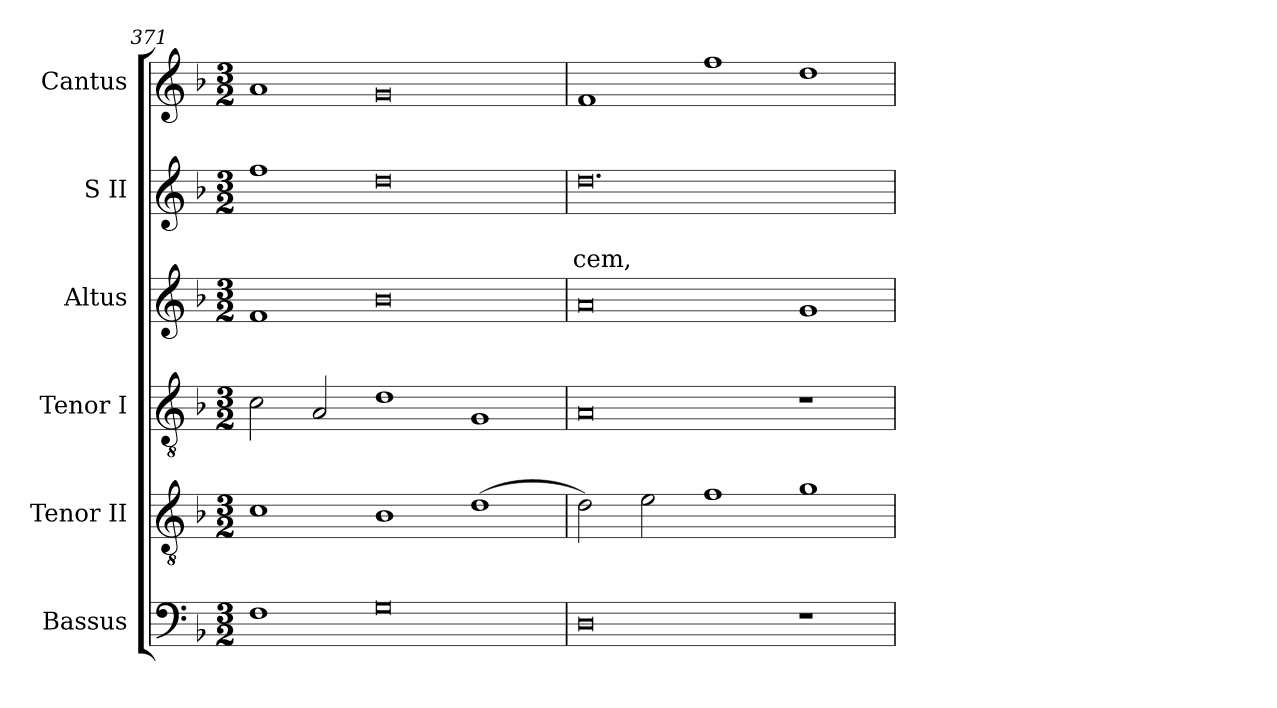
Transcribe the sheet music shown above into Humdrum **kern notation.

**kern	**kern	**kern	**kern	**kern	**text	**text	**kern
*part6	*part5	*part4	*part3	*part2	*part2	*part2	*part1
*staff6	*staff5	*staff4	*staff3	*staff2	*staff2	*staff2	*staff1
*I"Bassus	*I"Tenor II	*I"Tenor I	*I"Altus	*I"S II	*	*	*I"Cantus
*I'B	*I'T II	*I'T I	*I'A	*	*	*	*
*clefF4	*clefGv2	*clefGv2	*clefG2	*clefG2	*	*	*clefG2
*k[b-]	*k[b-]	*k[b-]	*k[b-]	*k[b-]	*	*	*k[b-]
*F:	*F:	*F:	*F:	*F:	*	*	*F:
*M3/2	*M3/2	*M3/2	*M3/2	*M3/2	*	*	*M3/2
=371	=371	=371	=371	=371	=371	=371	=371
1F	1c	2c\	1f	1ff	.	.	1a
.	.	2A/	.	.	.	.	.
0G	1B-	1d	0b-	0dd	.	.	0g
.	(>1d	1G	.	.	.	.	.
=372	=372	=372	=372	=372	=372	=372	=372
!	!	!	!	!	!	!LO:LY:b	!
0D	2d\)	0A	0a	0.dd	.	cem,	1f
.	2e\	.	.	.	.	.	.
.	1f	.	.	.	.	.	1ff
1r	1g	1r	1g	.	.	.	1dd
=	=	=	=	=	=	=	=
*-	*-	*-	*-	*-	*-	*-	*-
